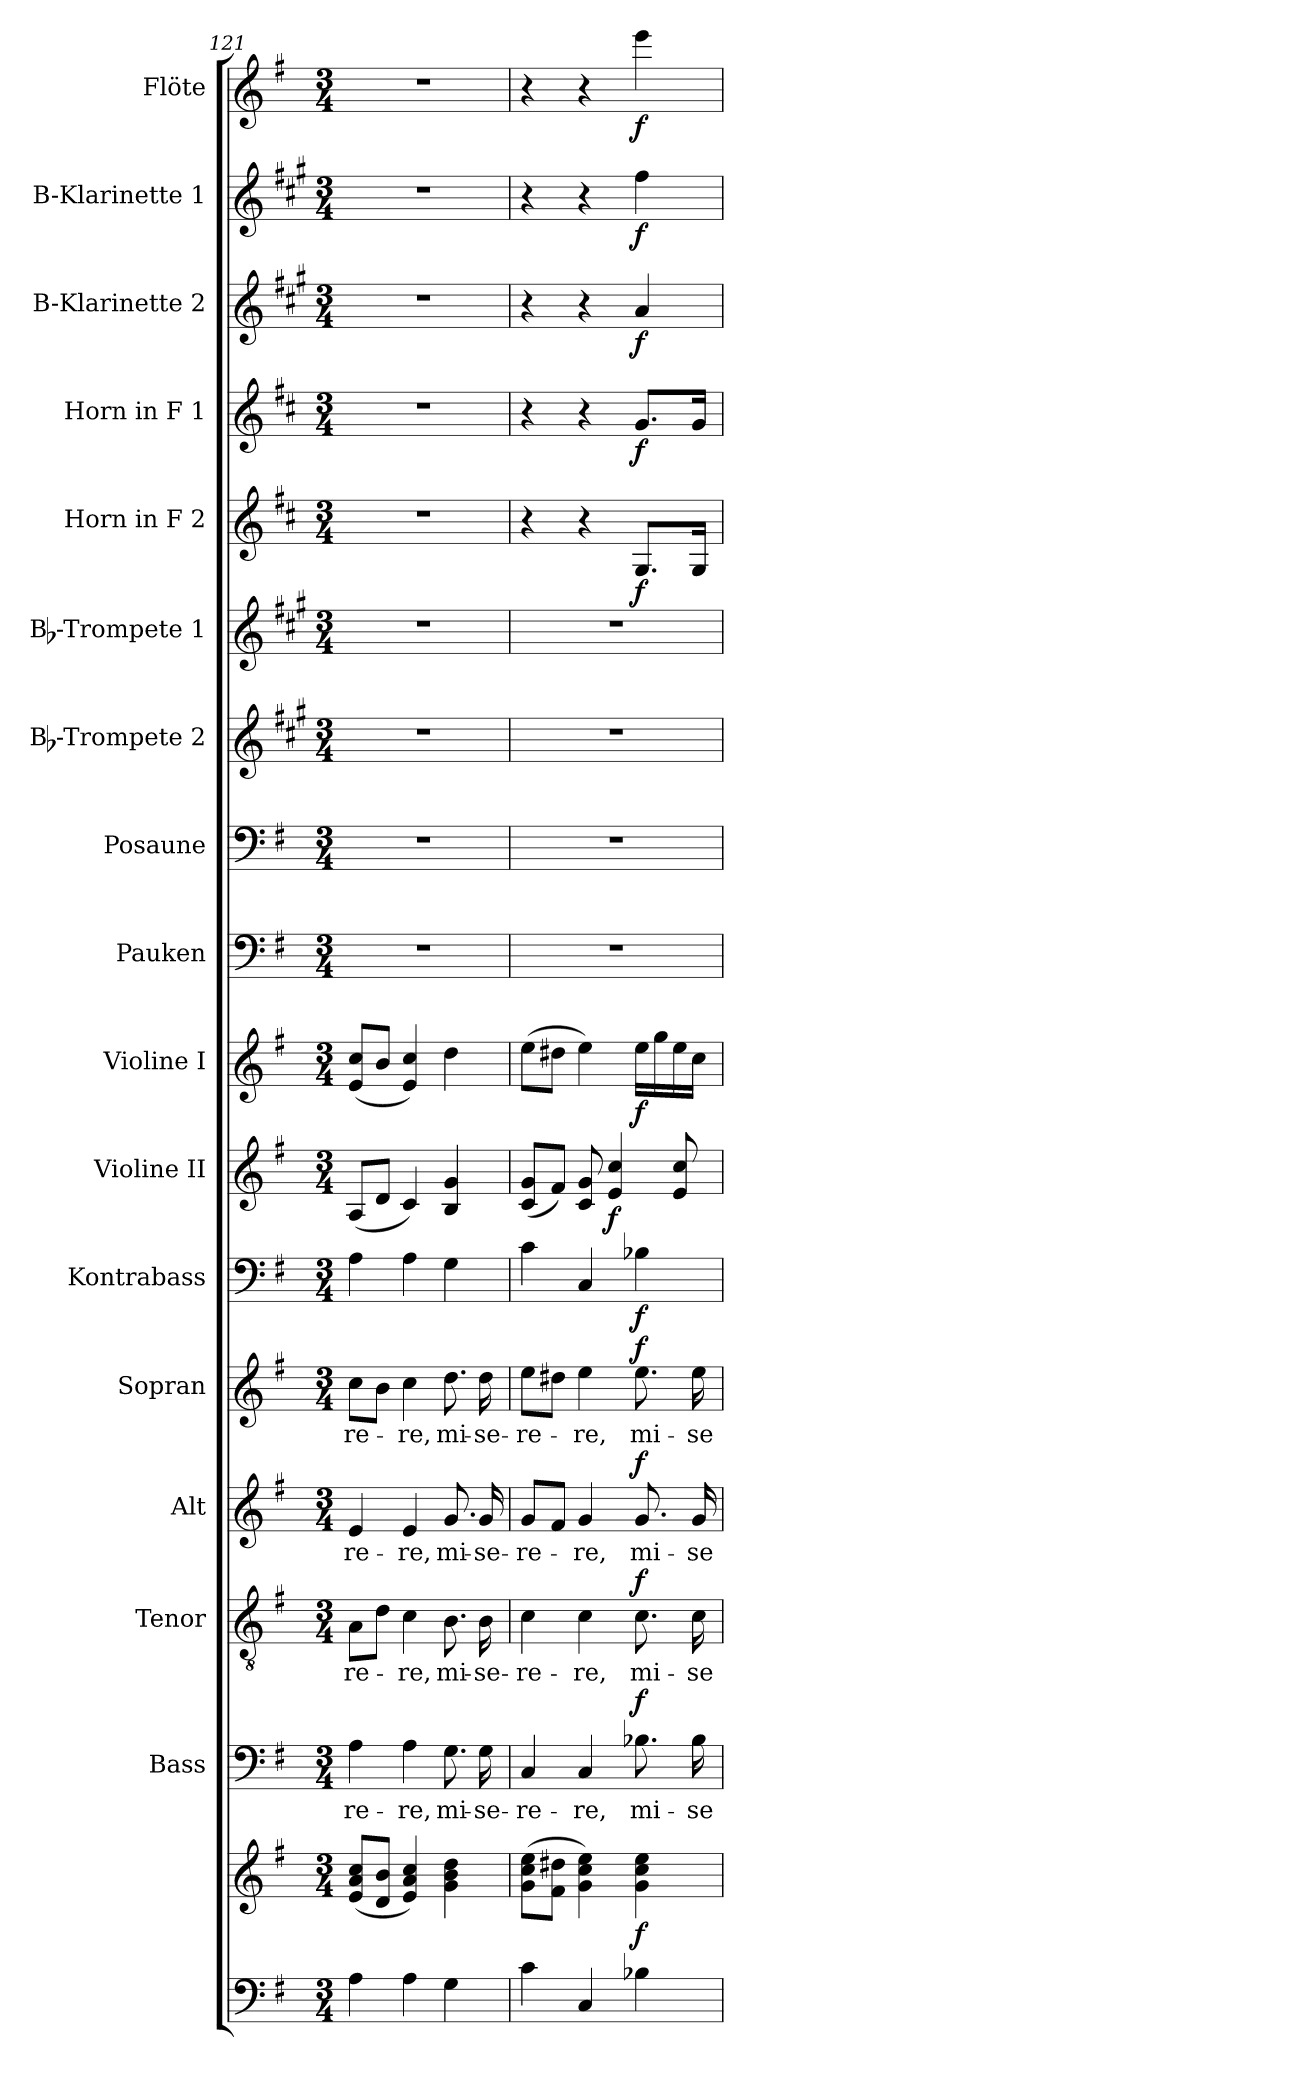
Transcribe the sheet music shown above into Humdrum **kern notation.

**kern	**kern	**dynam	**kern	**text	**dynam	**kern	**text	**dynam	**kern	**text	**dynam	**kern	**text	**dynam	**kern	**dynam	**kern	**dynam	**kern	**dynam	**kern	**kern	**kern	**kern	**kern	**dynam	**kern	**dynam	**kern	**dynam	**kern	**dynam	**kern	**dynam
*part17	*part17	*part17	*part16	*part16	*part16	*part15	*part15	*part15	*part14	*part14	*part14	*part13	*part13	*part13	*part12	*part12	*part11	*part11	*part10	*part10	*part9	*part8	*part7	*part6	*part5	*part5	*part4	*part4	*part3	*part3	*part2	*part2	*part1	*part1
*staff18	*staff17	*staff17/18	*staff16	*staff16	*staff16	*staff15	*staff15	*staff15	*staff14	*staff14	*staff14	*staff13	*staff13	*staff13	*staff12	*staff12	*staff11	*staff11	*staff10	*staff10	*staff9	*staff8	*staff7	*staff6	*staff5	*staff5	*staff4	*staff4	*staff3	*staff3	*staff2	*staff2	*staff1	*staff1
*	*	*	*I"Bass	*	*	*I"Tenor	*	*	*I"Alt	*	*	*I"Sopran	*	*	*I"Kontrabass	*	*I"Violine II	*	*I"Violine I	*	*I"Pauken	*I"Posaune	*I"Bb-Trompete 2	*I"Bb-Trompete 1	*I"Horn in F 2	*	*I"Horn in F 1	*	*I"B-Klarinette 2	*	*I"B-Klarinette 1	*	*I"Flöte	*
*	*	*	*I'B.	*	*	*I'T.	*	*	*I'A.	*	*	*I'S.	*	*	*I'Kb.	*	*I'Vl. II	*	*I'Vl. I	*	*I'Pk.	*I'Pos.	*I'Bb Trp. 2	*I'Bb Trp. 1	*I'Hrn. 2	*	*I'Hrn. 1	*	*I'B Kl. 2	*	*I'B Kl. 1	*	*I'Fl.	*
*clefF4	*clefG2	*	*clefF4	*	*	*clefGv2	*	*	*clefG2	*	*	*clefG2	*	*	*clefF4	*	*clefG2	*	*clefG2	*	*clefF4	*clefF4	*clefG2	*clefG2	*clefG2	*	*clefG2	*	*clefG2	*	*clefG2	*	*clefG2	*
*	*	*	*	*	*	*	*	*	*	*	*	*	*	*	*ITrd7c12	*	*	*	*	*	*	*	*ITrd1c2	*ITrd1c2	*ITrd4c7	*	*ITrd4c7	*	*ITrd1c2	*	*ITrd1c2	*	*	*
*k[f#]	*k[f#]	*	*k[f#]	*	*	*k[f#]	*	*	*k[f#]	*	*	*k[f#]	*	*	*k[f#]	*	*k[f#]	*	*k[f#]	*	*k[f#]	*k[f#]	*k[f#]	*k[f#]	*k[f#]	*	*k[f#]	*	*k[f#]	*	*k[f#]	*	*k[f#]	*
*G:	*G:	*	*G:	*	*	*G:	*	*	*G:	*	*	*G:	*	*	*G:	*	*G:	*	*G:	*	*G:	*G:	*G:	*G:	*G:	*	*G:	*	*G:	*	*G:	*	*G:	*
*M3/4	*M3/4	*	*M3/4	*	*	*M3/4	*	*	*M3/4	*	*	*M3/4	*	*	*M3/4	*	*M3/4	*	*M3/4	*	*M3/4	*M3/4	*M3/4	*M3/4	*M3/4	*	*M3/4	*	*M3/4	*	*M3/4	*	*M3/4	*
=121	=121	=121	=121	=121	=121	=121	=121	=121	=121	=121	=121	=121	=121	=121	=121	=121	=121	=121	=121	=121	=121	=121	=121	=121	=121	=121	=121	=121	=121	=121	=121	=121	=121	=121
!	!	!	!	!LO:LY:b	!	!	!LO:LY:b	!	!	!LO:LY:b	!	!	!LO:LY:b	!	!	!	!	!	!	!	!	!	!	!	!	!	!	!	!	!	!	!	!	!
4A\	(<8e/ 8a/ 8cc/L	.	4A\	-re-	.	8A\L	-re-	.	4e/	-re-	.	8cc\L	-re-	.	4AA\	.	(<8A/L	.	(<8e/ 8cc/L	.	2.r	2.r	2.r	2.r	2.r	.	2.r	.	2.r	.	2.r	.	2.r	.
.	8d/ 8b/J	.	.	.	.	8d\J	.	.	.	.	.	8b\J	.	.	.	.	8d/J	.	8b/J	.	.	.	.	.	.	.	.	.	.	.	.	.	.	.
!	!	!	!	!LO:LY:b	!	!	!LO:LY:b	!	!	!LO:LY:b	!	!	!LO:LY:b	!	!	!	!	!	!	!	!	!	!	!	!	!	!	!	!	!	!	!	!	!
4A\	4e/ 4a/ 4cc/)	.	4A\	-re,	.	4c\	-re,	.	4e/	-re,	.	4cc\	-re,	.	4AA\	.	4c/)	.	4e/ 4cc/)	.	.	.	.	.	.	.	.	.	.	.	.	.	.	.
!	!	!	!	!LO:LY:b	!	!	!LO:LY:b	!	!	!LO:LY:b	!	!	!LO:LY:b	!	!	!	!	!	!	!	!	!	!	!	!	!	!	!	!	!	!	!	!	!
4G\	4g\ 4b\ 4dd\	.	8.G\	mi-	.	8.B\	mi-	.	8.g/	mi-	.	8.dd\	mi-	.	4GG\	.	4B/ 4g/	.	4dd\	.	.	.	.	.	.	.	.	.	.	.	.	.	.	.
!	!	!	!	!LO:LY:b	!	!	!LO:LY:b	!	!	!LO:LY:b	!	!	!LO:LY:b	!	!	!	!	!	!	!	!	!	!	!	!	!	!	!	!	!	!	!	!	!
.	.	.	16G\	-se-	.	16B\	-se-	.	16g/	-se-	.	16dd\	-se-	.	.	.	.	.	.	.	.	.	.	.	.	.	.	.	.	.	.	.	.	.
=122	=122	=122	=122	=122	=122	=122	=122	=122	=122	=122	=122	=122	=122	=122	=122	=122	=122	=122	=122	=122	=122	=122	=122	=122	=122	=122	=122	=122	=122	=122	=122	=122	=122	=122
!	!	!	!	!LO:LY:b	!	!	!LO:LY:b	!	!	!LO:LY:b	!	!	!LO:LY:b	!	!	!	!	!	!	!	!	!	!	!	!	!	!	!	!	!	!	!	!	!
4c\	(>8g\ 8cc\ 8ee\L	.	4C/	-re-	.	4c\	-re-	.	8g/L	-re-	.	8ee\L	-re-	.	4C\	.	(<8c/ 8g/L	.	(>8ee\L	.	2.r	2.r	2.r	2.r	4r	.	4r	.	4r	.	4r	.	4r	.
.	8f#\ 8dd#X\J	.	.	.	.	.	.	.	8f#/J	.	.	8dd#X\J	.	.	.	.	8f#/J)	.	8dd#X\J	.	.	.	.	.	.	.	.	.	.	.	.	.	.	.
!	!	!	!	!LO:LY:b	!	!	!LO:LY:b	!	!	!LO:LY:b	!	!	!LO:LY:b	!	!	!	!	!	!	!	!	!	!	!	!	!	!	!	!	!	!	!	!	!
4C/	4g\ 4cc\ 4ee\)	.	4C/	-re,	.	4c\	-re,	.	4g/	-re,	.	4ee\	-re,	.	4CC/	.	8c/ 8g/	.	4ee\)	.	.	.	.	.	4r	.	4r	.	4r	.	4r	.	4r	.
!	!	!	!	!	!	!	!	!	!	!	!	!	!	!	!	!	!	!LO:DY:b	!	!	!	!	!	!	!	!	!	!	!	!	!	!	!	!
.	.	.	.	.	.	.	.	.	.	.	.	.	.	.	.	.	4e/ 4cc/	f	.	.	.	.	.	.	.	.	.	.	.	.	.	.	.	.
!	!	!LO:DY:b	!	!LO:LY:b	!LO:DY:a	!	!LO:LY:b	!LO:DY:a	!	!LO:LY:b	!LO:DY:a	!	!LO:LY:b	!LO:DY:a	!	!LO:DY:b	!	!	!	!LO:DY:b	!	!	!	!	!	!LO:DY:b	!	!LO:DY:b	!	!LO:DY:b	!	!LO:DY:b	!	!LO:DY:b
4B-X\	4g\ 4cc\ 4ee\	f	8.B-X\	mi-	f	8.c\	mi-	f	8.g/	mi-	f	8.ee\	mi-	f	4BB-X\	f	.	.	16ee\LL	f	.	.	.	.	8.C/L	f	8.c/L	f	4g/	f	4ee\	f	4eee\	f
.	.	.	.	.	.	.	.	.	.	.	.	.	.	.	.	.	.	.	16gg\	.	.	.	.	.	.	.	.	.	.	.	.	.	.	.
.	.	.	.	.	.	.	.	.	.	.	.	.	.	.	.	.	8e/ 8cc/	.	16ee\	.	.	.	.	.	.	.	.	.	.	.	.	.	.	.
!	!	!	!	!LO:LY:b	!	!	!LO:LY:b	!	!	!LO:LY:b	!	!	!LO:LY:b	!	!	!	!	!	!	!	!	!	!	!	!	!	!	!	!	!	!	!	!	!
.	.	.	16B-\	-se-	.	16c\	-se-	.	16g/	-se-	.	16ee\	-se-	.	.	.	.	.	16cc\JJ	.	.	.	.	.	16C/Jk	.	16c/Jk	.	.	.	.	.	.	.
=	=	=	=	=	=	=	=	=	=	=	=	=	=	=	=	=	=	=	=	=	=	=	=	=	=	=	=	=	=	=	=	=	=	=
*-	*-	*-	*-	*-	*-	*-	*-	*-	*-	*-	*-	*-	*-	*-	*-	*-	*-	*-	*-	*-	*-	*-	*-	*-	*-	*-	*-	*-	*-	*-	*-	*-	*-	*-
